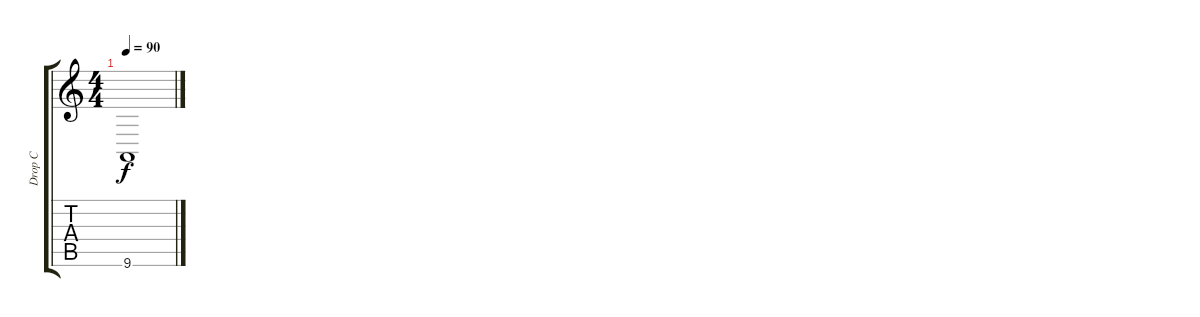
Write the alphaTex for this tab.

\track ("Drop C" "Drop C") {instrument acousticgrandpiano}
\staff {score tabs}
\tuning (D4 A3 F3 C3 G2 C2) {hide}
\ts (4 4)
\tempo 90
\clef g2
\ks c
9.6.1{dy f}
